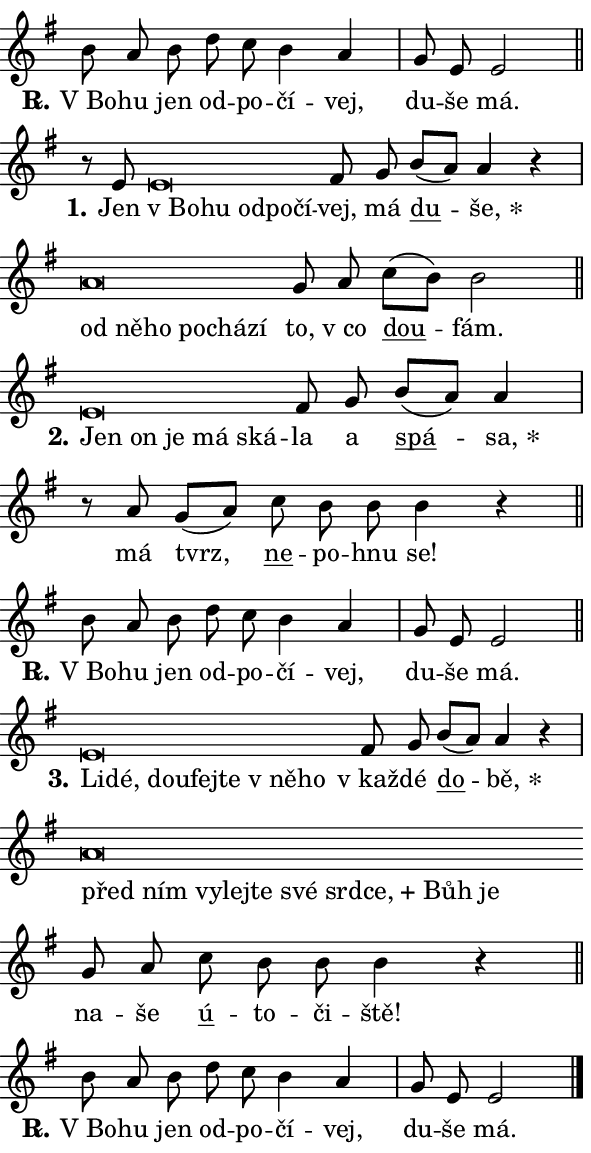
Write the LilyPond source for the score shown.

\version "2.24.0"
\header { tagline = "" }
\paper {
  indent = 0\cm
  top-margin = 0\cm
  right-margin = 0.13\cm % to fit lyric hyphens
  bottom-margin = 0\cm
  left-margin = 0\cm
  paper-width = 10\cm
  page-breaking = #ly:one-page-breaking
  system-system-spacing.basic-distance = #11
  score-system-spacing.basic-distance = #11
  ragged-last = ##f
}


%% Author: Thomas Morley
%% https://lists.gnu.org/archive/html/lilypond-user/2020-05/msg00002.html
#(define (line-position grob)
"Returns position of @var[grob} in current system:
   @code{'start}, if at first time-step
   @code{'end}, if at last time-step
   @code{'middle} otherwise
"
  (let* ((col (ly:item-get-column grob))
         (ln (ly:grob-object col 'left-neighbor))
         (rn (ly:grob-object col 'right-neighbor))
         (col-to-check-left (if (ly:grob? ln) ln col))
         (col-to-check-right (if (ly:grob? rn) rn col))
         (break-dir-left
           (and
             (ly:grob-property col-to-check-left 'non-musical #f)
             (ly:item-break-dir col-to-check-left)))
         (break-dir-right
           (and
             (ly:grob-property col-to-check-right 'non-musical #f)
             (ly:item-break-dir col-to-check-right))))
        (cond ((eqv? 1 break-dir-left) 'start)
              ((eqv? -1 break-dir-right) 'end)
              (else 'middle))))

#(define (tranparent-at-line-position vctor)
  (lambda (grob)
  "Relying on @code{line-position} select the relevant enry from @var{vctor}.
Used to determine transparency,"
    (case (line-position grob)
      ((end) (not (vector-ref vctor 0)))
      ((middle) (not (vector-ref vctor 1)))
      ((start) (not (vector-ref vctor 2))))))

noteHeadBreakVisibility =
#(define-music-function (break-visibility)(vector?)
"Makes @code{NoteHead}s transparent relying on @var{break-visibility}"
#{
  \override NoteHead.transparent =
    #(tranparent-at-line-position break-visibility)
#})

#(define delete-ledgers-for-transparent-note-heads
  (lambda (grob)
    "Reads whether a @code{NoteHead} is transparent.
If so this @code{NoteHead} is removed from @code{'note-heads} from
@var{grob}, which is supposed to be @code{LedgerLineSpanner}.
As a result ledgers are not printed for this @code{NoteHead}"
    (let* ((nhds-array (ly:grob-object grob 'note-heads))
           (nhds-list
             (if (ly:grob-array? nhds-array)
                 (ly:grob-array->list nhds-array)
                 '()))
           ;; Relies on the transparent-property being done before
           ;; Staff.LedgerLineSpanner.after-line-breaking is executed.
           ;; This is fragile ...
           (to-keep
             (remove
               (lambda (nhd)
                 (ly:grob-property nhd 'transparent #f))
               nhds-list)))
      ;; TODO find a better method to iterate over grob-arrays, similiar
      ;; to filter/remove etc for lists
      ;; For now rebuilt from scratch
      (set! (ly:grob-object grob 'note-heads)  '())
      (for-each
        (lambda (nhd)
          (ly:pointer-group-interface::add-grob grob 'note-heads nhd))
        to-keep))))

squashNotes = {
  \override NoteHead.X-extent = #'(-0.2 . 0.2)
  \override NoteHead.Y-extent = #'(-0.75 . 0)
  \override NoteHead.stencil =
    #(lambda (grob)
       (let ((pos (ly:grob-property grob 'staff-position)))
         (begin
           (if (< pos -7) (display "ERROR: Lower brevis then expected\n") (display ""))
           (if (<= pos -6) ly:text-interface::print ly:note-head::print))))
}
unSquashNotes = {
  \revert NoteHead.X-extent
  \revert NoteHead.Y-extent
  \revert NoteHead.stencil
}

hideNotes = \noteHeadBreakVisibility #begin-of-line-visible
unHideNotes = \noteHeadBreakVisibility #all-visible

% work-around for resetting accidentals
% https://lilypond.org/doc/v2.23/Documentation/notation/displaying-rhythms#unmetered-music
cadenzaMeasure = {
  \cadenzaOff
  \partial 1024 s1024
  \cadenzaOn
}

#(define-markup-command (accent layout props text) (markup?)
  "Underline accented syllable"
  (interpret-markup layout props
    #{\markup \override #'(offset . 4.3) \underline { #text }#}))

responsum = \markup \concat {
  "R" \hspace #-1.05 \path #0.1 #'((moveto 0 0.07) (lineto 0.9 0.8)) \hspace #0.05 "."
}

spaceSize = #0.6828661417322834 % exact space size for TeX Gyre Schola

\layout {
  \context {
    \Staff
    \remove "Time_signature_engraver"
    \override LedgerLineSpanner.after-line-breaking = #delete-ledgers-for-transparent-note-heads
  }
  \context {
    \Lyrics {
      \override LyricSpace.minimum-distance = \spaceSize
      \override LyricText.font-name = #"TeX Gyre Schola"
      \override LyricText.font-size = 1
      \override StanzaNumber.font-name = #"TeX Gyre Schola Bold"
      \override StanzaNumber.font-size = 1
    }
  }
  \context {
    \Score 
    \override NoteHead.text =
      #(lambda (grob) 
        (let ((pos (ly:grob-property grob 'staff-position)))
          #{\markup {
            \combine
              \halign #-0.55 \raise #(if (= pos -6) 0 0.5) \override #'(thickness . 2) \draw-line #'(3.2 . 0)
              \musicglyph "noteheads.sM1"
          }#}))
  }
}

% magnetic-lyrics.ily
%
%   written by
%     Jean Abou Samra <jean@abou-samra.fr>
%     Werner Lemberg <wl@gnu.org>
%
%   adapted by
%     Jiri Hon <jiri.hon@gmail.com>
%
% Version 2022-Apr-15

% https://www.mail-archive.com/lilypond-user@gnu.org/msg149350.html

#(define (Left_hyphen_pointer_engraver context)
   "Collect syllable-hyphen-syllable occurrences in lyrics and store
them in properties.  This engraver only looks to the left.  For
example, if the lyrics input is @code{foo -- bar}, it does the
following.

@itemize @bullet
@item
Set the @code{text} property of the @code{LyricHyphen} grob between
@q{foo} and @q{bar} to @code{foo}.

@item
Set the @code{left-hyphen} property of the @code{LyricText} grob with
text @q{foo} to the @code{LyricHyphen} grob between @q{foo} and
@q{bar}.
@end itemize

Use this auxiliary engraver in combination with the
@code{lyric-@/text::@/apply-@/magnetic-@/offset!} hook."
   (let ((hyphen #f)
         (text #f))
     (make-engraver
      (acknowledgers
       ((lyric-syllable-interface engraver grob source-engraver)
        (set! text grob)))
      (end-acknowledgers
       ((lyric-hyphen-interface engraver grob source-engraver)
        ;(when (not (grob::has-interface grob 'lyric-space-interface))
          (set! hyphen grob)));)
      ((stop-translation-timestep engraver)
       (when (and text hyphen)
         (ly:grob-set-object! text 'left-hyphen hyphen))
       (set! text #f)
       (set! hyphen #f)))))

#(define (lyric-text::apply-magnetic-offset! grob)
   "If the space between two syllables is less than the value in
property @code{LyricText@/.details@/.squash-threshold}, move the right
syllable to the left so that it gets concatenated with the left
syllable.

Use this function as a hook for
@code{LyricText@/.after-@/line-@/breaking} if the
@code{Left_@/hyphen_@/pointer_@/engraver} is active."
   (let ((hyphen (ly:grob-object grob 'left-hyphen #f)))
     (when hyphen
       (let ((left-text (ly:spanner-bound hyphen LEFT)))
         (when (grob::has-interface left-text 'lyric-syllable-interface)
           (let* ((common (ly:grob-common-refpoint grob left-text X))
                  (this-x-ext (ly:grob-extent grob common X))
                  (left-x-ext
                   (begin
                     ;; Trigger magnetism for left-text.
                     (ly:grob-property left-text 'after-line-breaking)
                     (ly:grob-extent left-text common X)))
                  ;; `delta` is the gap width between two syllables.
                  (delta (- (interval-start this-x-ext)
                            (interval-end left-x-ext)))
                  (details (ly:grob-property grob 'details))
                  (threshold (assoc-get 'squash-threshold details 0.2)))
             (when (< delta threshold)
               (let* (;; We have to manipulate the input text so that
                      ;; ligatures crossing syllable boundaries are not
                      ;; disabled.  For languages based on the Latin
                      ;; script this is essentially a beautification.
                      ;; However, for non-Western scripts it can be a
                      ;; necessity.
                      (lt (ly:grob-property left-text 'text))
                      (rt (ly:grob-property grob 'text))
                      (is-space (grob::has-interface hyphen 'lyric-space-interface))
                      (space (if is-space " " ""))
                      (extra-delta (if is-space spaceSize 0))
                      ;; Append new syllable.
                      (ltrt-space (if (and (string? lt) (string? rt))
                                (string-append lt space rt)
                                (make-concat-markup (list lt space rt))))
                      ;; Right-align `ltrt` to the right side.
                      (ltrt-space-markup (grob-interpret-markup
                               grob
                               (make-translate-markup
                                (cons (interval-length this-x-ext) 0)
                                (make-right-align-markup ltrt-space)))))
                 (begin
                   ;; Don't print `left-text`.
                   (ly:grob-set-property! left-text 'stencil #f)
                   ;; Set text and stencil (which holds all collected
                   ;; syllables so far) and shift it to the left.
                   (ly:grob-set-property! grob 'text ltrt-space)
                   (ly:grob-set-property! grob 'stencil ltrt-space-markup)
                   (ly:grob-translate-axis! grob (- (- delta extra-delta)) X))))))))))


#(define (lyric-hyphen::displace-bounds-first grob)
   ;; Make very sure this callback isn't triggered too early.
   (let ((left (ly:spanner-bound grob LEFT))
         (right (ly:spanner-bound grob RIGHT)))
     (ly:grob-property left 'after-line-breaking)
     (ly:grob-property right 'after-line-breaking)
     (ly:lyric-hyphen::print grob)))

squashThreshold = #0.4

\layout {
  \context {
    \Lyrics
    \consists #Left_hyphen_pointer_engraver
    \override LyricText.after-line-breaking =
      #lyric-text::apply-magnetic-offset!
    \override LyricHyphen.stencil = #lyric-hyphen::displace-bounds-first
    \override LyricText.details.squash-threshold = \squashThreshold
    \override LyricHyphen.minimum-distance = 0
    \override LyricHyphen.minimum-length = \squashThreshold
  }
}

squashText = \override LyricText.details.squash-threshold = 9999
unSquashText = \override LyricText.details.squash-threshold = \squashThreshold

leftText = \override LyricText.self-alignment-X = #LEFT
unLeftText = \revert LyricText.self-alignment-X

starOffset = #(lambda (grob) 
                (let ((x_offset (ly:self-alignment-interface::aligned-on-x-parent grob)))
                  (if (= x_offset 0) 0 (+ x_offset 1.2))))

star = #(define-music-function (syllable)(string?)
"Append star separator at the end of a syllable"
#{
  \once \override LyricText.X-offset = #starOffset
  \lyricmode { \markup {
    #syllable
    \override #'((font-name . "TeX Gyre Schola Bold")) \hspace #0.2 \lower #0.65 \larger "*"
  } }
#})

starAccent = #(define-music-function (syllable)(string?)
"Append star separator at the end of a syllable and make accent"
#{
  \once \override LyricText.X-offset = #starOffset
  \lyricmode { \markup {
    \accent #syllable
    \override #'((font-name . "TeX Gyre Schola Bold")) \hspace #0.2 \lower #0.65 \larger "*"
  } }
#})

breath = #(define-music-function (syllable)(string?)
"Append breathing indicator at the end of a syllable"
#{
  \lyricmode { \markup { #syllable "+" } }
#})

optionalBreath = #(define-music-function (syllable)(string?)
"Append optional breathing indicator at the end of a syllable"
#{
  \lyricmode { \markup { #syllable "(+)" } }
#})


\score {
    <<
        \new Voice = "melody" { \cadenzaOn \key g \major \relative { b'8 a b d c b4 a \cadenzaMeasure \bar "|" g8 e e2 \cadenzaMeasure \bar "||" \break } }
        \new Lyrics \lyricsto "melody" { \lyricmode { \set stanza = \responsum
"V Bo" -- hu jen od -- po -- čí -- vej, du -- še má. } }
    >>
    \layout {}
}

\score {
    <<
        \new Voice = "melody" { \cadenzaOn \key g \major \relative { r8 e'8 \squashNotes e\breve*1/16 \hideNotes \breve*1/16 \bar "" \breve*1/16 \bar "" \breve*1/16 \breve*1/16 \bar "" \unHideNotes \unSquashNotes fis8 g \bar "" b[( a)] a4 r \cadenzaMeasure \bar "|" \squashNotes a\breve*1/16 \hideNotes \breve*1/16 \bar "" \breve*1/16 \bar "" \breve*1/16 \bar "" \breve*1/16 \breve*1/16 \bar "" \unHideNotes \unSquashNotes g8 a \bar "" c[( b)] b2 \cadenzaMeasure \bar "||" \break } }
        \new Lyrics \lyricsto "melody" { \lyricmode { \set stanza = "1."
Jen \leftText "v Bo" -- \squashText hu od -- po -- čí -- \unLeftText \unSquashText vej, má \markup \accent du -- \star še, \leftText od \squashText ně -- ho po -- chá -- zí \unLeftText \unSquashText to, "v co" \markup \accent dou -- fám. } }
    >>
    \layout {}
}

\score {
    <<
        \new Voice = "melody" { \cadenzaOn \key g \major \relative { \squashNotes e'\breve*1/16 \hideNotes \breve*1/16 \bar "" \breve*1/16 \bar "" \breve*1/16 \breve*1/16 \bar "" \unHideNotes \unSquashNotes fis8 g \bar "" b[( a)] a4 \cadenzaMeasure \bar "|" r8 a8 g8[( a)] \bar "" c b b b4 r \cadenzaMeasure \bar "||" \break } }
        \new Lyrics \lyricsto "melody" { \lyricmode { \set stanza = "2."
\leftText Jen \squashText on je má ská -- \unLeftText \unSquashText la a \markup \accent spá -- \star sa, má tvrz, \markup \accent ne -- po -- hnu se! } }
    >>
    \layout {}
}

\score {
    <<
        \new Voice = "melody" { \cadenzaOn \key g \major \relative { b'8 a b d c b4 a \cadenzaMeasure \bar "|" g8 e e2 \cadenzaMeasure \bar "||" \break } }
        \new Lyrics \lyricsto "melody" { \lyricmode { \set stanza = \responsum
"V Bo" -- hu jen od -- po -- čí -- vej, du -- še má. } }
    >>
    \layout {}
}

\score {
    <<
        \new Voice = "melody" { \cadenzaOn \key g \major \relative { \squashNotes e'\breve*1/16 \hideNotes \breve*1/16 \bar "" \breve*1/16 \bar "" \breve*1/16 \bar "" \breve*1/16 \bar "" \breve*1/16 \breve*1/16 \bar "" \unHideNotes \unSquashNotes fis8 g \bar "" b[( a)] a4 r \cadenzaMeasure \bar "|" \squashNotes a\breve*1/16 \hideNotes \breve*1/16 \bar "" \breve*1/16 \bar "" \breve*1/16 \bar "" \breve*1/16 \bar "" \breve*1/16 \bar "" \breve*1/16 \bar "" \breve*1/16 \bar "" \breve*1/16 \breve*1/16 \bar "" \unHideNotes \unSquashNotes g8 a \bar "" c b b b4 r \cadenzaMeasure \bar "||" \break } }
        \new Lyrics \lyricsto "melody" { \lyricmode { \set stanza = "3."
\leftText Li -- \squashText dé, dou -- fej -- te "v ně" -- ho \unLeftText \unSquashText "v kaž" -- dé \markup \accent do -- \star bě, \leftText před \squashText ním vy -- lej -- te své srd -- \breath "ce," Bůh je \unLeftText \unSquashText na -- še \markup \accent ú -- to -- či -- ště! } }
    >>
    \layout {}
}

\score {
    <<
        \new Voice = "melody" { \cadenzaOn \key g \major \relative { b'8 a b d c b4 a \cadenzaMeasure \bar "|" g8 e e2 \cadenzaMeasure \bar "||" \break } \bar "|." }
        \new Lyrics \lyricsto "melody" { \lyricmode { \set stanza = \responsum
"V Bo" -- hu jen od -- po -- čí -- vej, du -- še má. } }
    >>
    \layout {}
}
